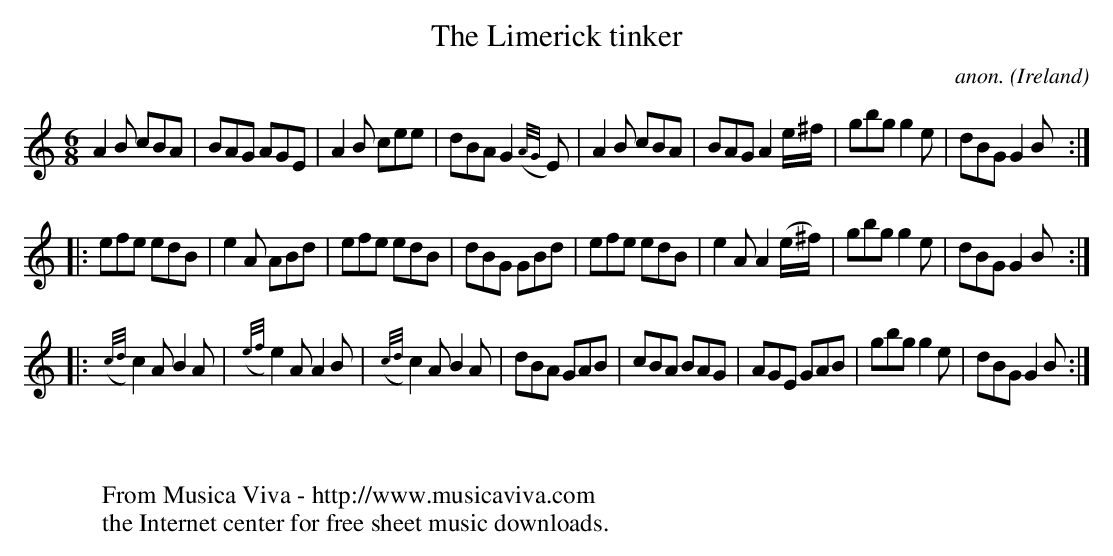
X:1
T:The Limerick tinker
C:anon.
O:Ireland
M:6/8
L:1/8
K:Am
A2B cBA|BAG AGE|A2B cee|dBA G2({A/G/}E)|A2B cBA|BAG A2 e/^f/|gbg g2e|dBG G2B:|
|:efe edB|e2A ABd|efe edB|dBG GBd|efe edB|e2A A2 (e/^f/)|gbg g2e|dBG G2B:|
|:({c/d/}c2)A B2A|({e/f/}e2)A A2B|({c/d/}c2)A B2A|dBA GAB|cBA BAG|AGE GAB|gbg g2e|dBG G2B:|
W:
W:
W: From Musica Viva - http://www.musicaviva.com
W: the Internet center for free sheet music downloads.
